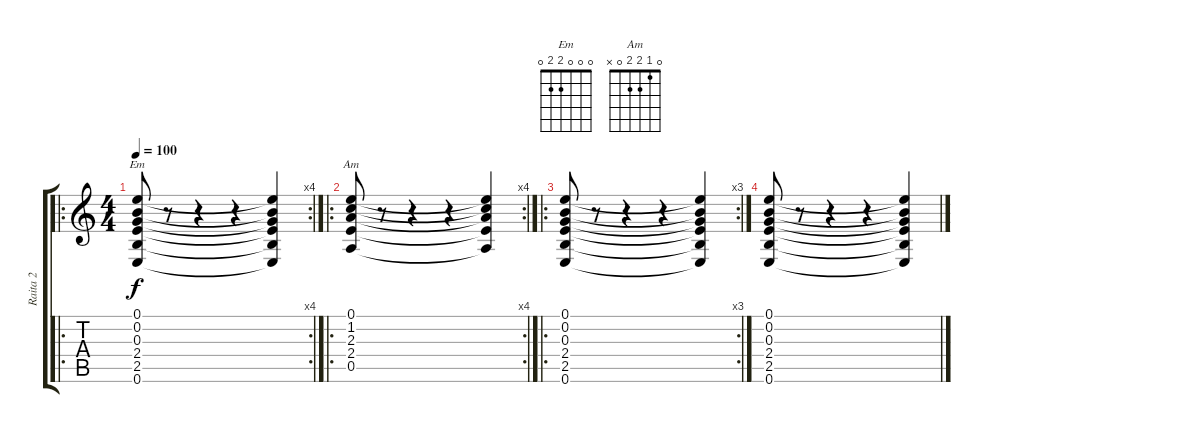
\track ("Raita 2" "Raita 2") {instrument acousticguitarsteel}
\staff {score tabs}
\tuning (E4 B3 G3 D3 A2 E2) {hide}
\chord ("Em" 0 0 0 2 2 0)
\chord ("Am" 0 1 2 2 0 x)
\ro
\rc 4
\ts (4 4)
\tempo 100
\clef g2
\ks c
(0.1 0.2 0.3 2.4 2.5 0.6).8{ch "Em" dy f instrument acousticguitarsteel} r.8 r.4 r.4 (0.1{t} 0.2{t} 0.3{t} 2.4{t} 2.5{t} 0.6{t}).4 |
\ro
\rc 4
(0.1 1.2 2.3 2.4 0.5).8{ch "Am"} r.8 r.4 r.4 (0.1{t} 1.2{t} 2.3{t} 2.4{t} 0.5{t}).4 |
\ro
\rc 3
(0.1 0.2 0.3 2.4 2.5 0.6).8 r.8 r.4 r.4 (0.1{t} 0.2{t} 0.3{t} 2.4{t} 2.5{t} 0.6{t}).4 |
(0.1 0.2 0.3 2.4 2.5 0.6).8 r.8 r.4 r.4 (0.1{t} 0.2{t} 0.3{t} 2.4{t} 2.5{t} 0.6{t}).4
